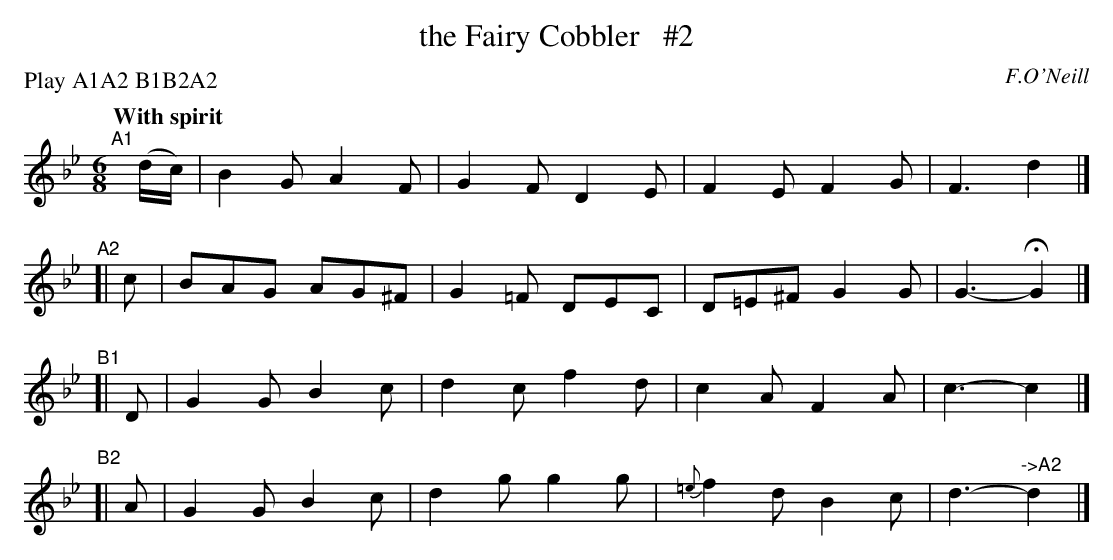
X:1
T: the Fairy Cobbler   #2
O: F.O'Neill
P: Play A1A2 B1B2A2
Q: "With spirit"
M: 6/8
L: 1/8
K: Gm
"^A1"[|](d/c/) | B2G A2F | G2F D2E | F2E F2G | F3 d2 |]
"^A2"[| c | BAG AG^F | G2=F DEC | D=E^F G2G | G3- HG2 |]
"^B1"[| D | G2G B2c | d2c f2d | c2A F2A | c3- c2 |]
"^B2"[| A | G2G B2c | d2g g2g |{=e}f2d B2c | d3- "->A2"d2 |]
